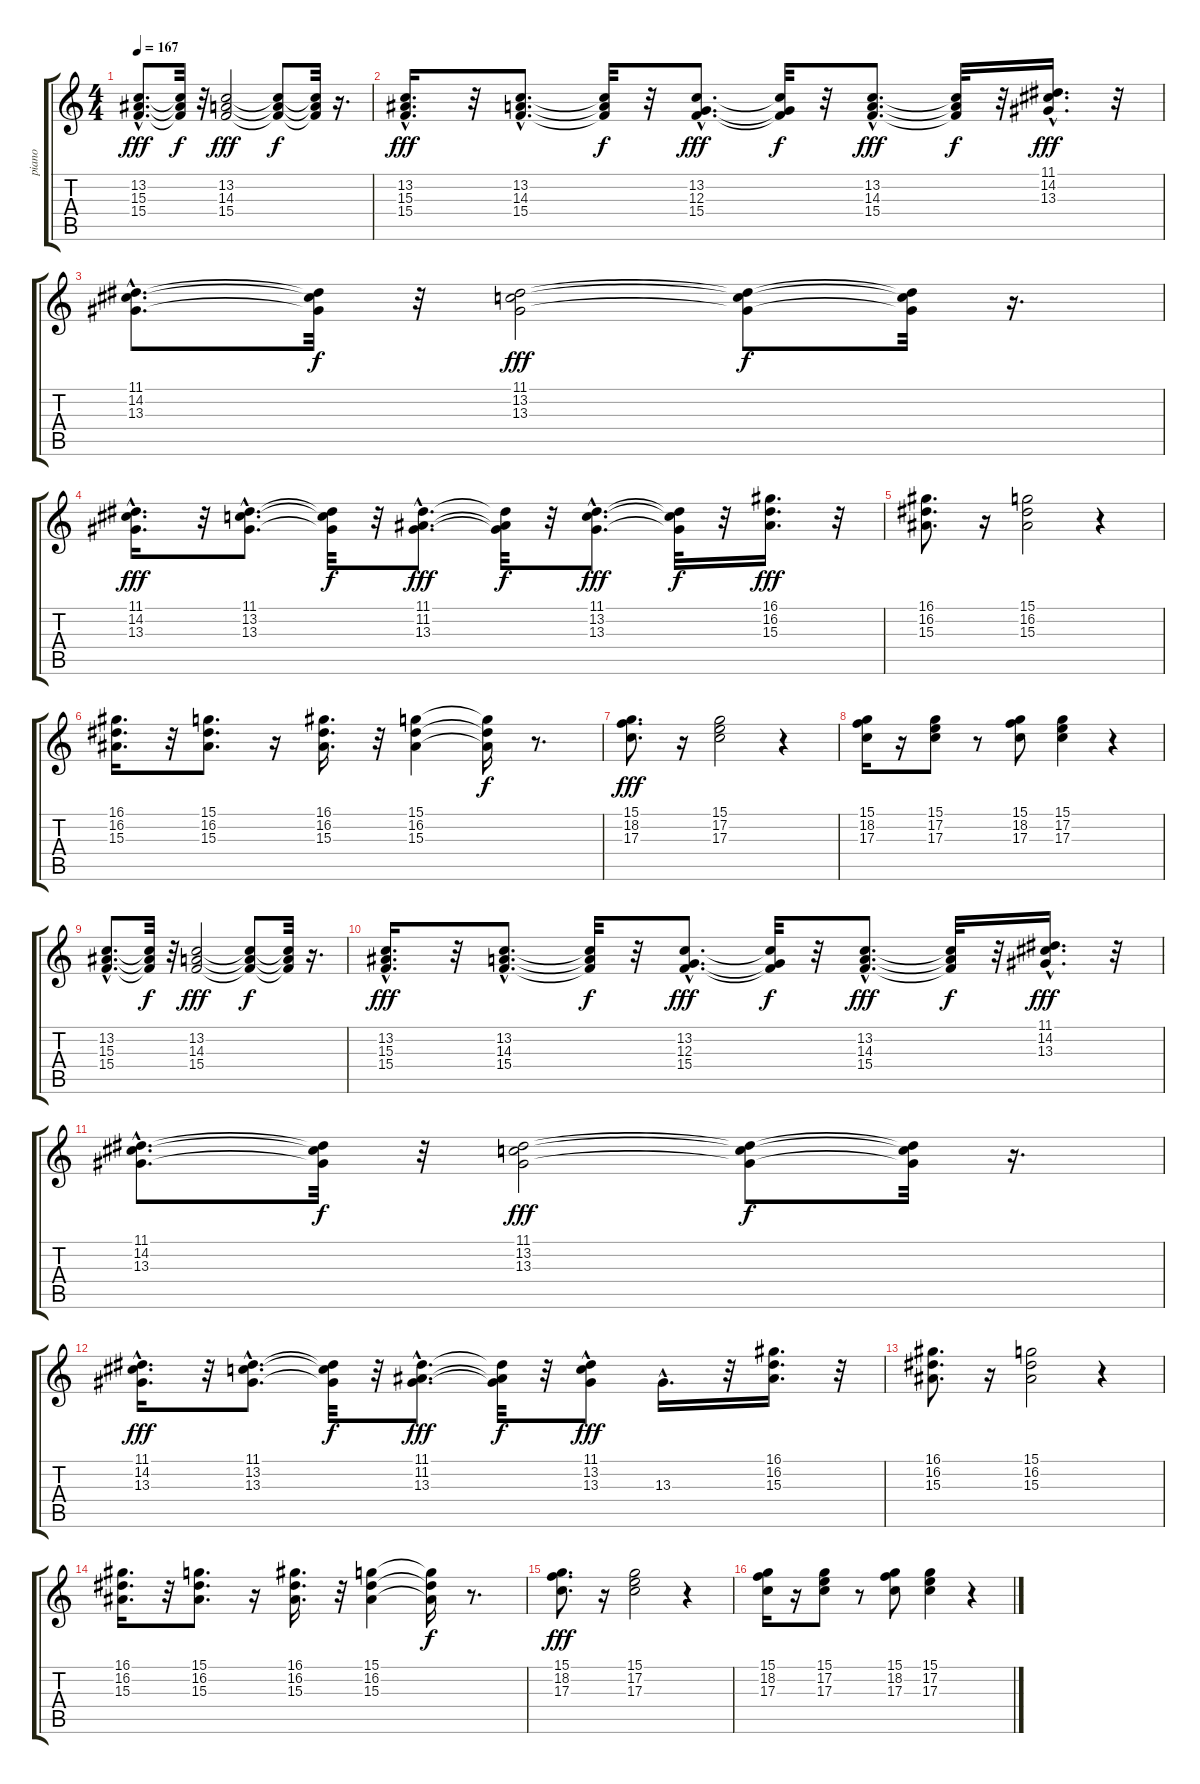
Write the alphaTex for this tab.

\track ("piano" "piano") {instrument brightacousticpiano}
\staff {score tabs}
\tuning (E4 B3 G3 D3 A2 E2) {hide}
\ts (4 4)
\tempo 167
\clef g2
\ks c
(13.2{hac} 15.3{hac} 15.4{hac}).8{d dy fff} (13.2{t} 15.3{t} 15.4{t}).32{dy f} r.32 (13.2 14.3 15.4).2{dy fff} (13.2{t} 14.3{t} 15.4{t}).8{dy f} (13.2{t} 14.3{t} 15.4{t}).32 r.16{d} |
(13.2{hac} 15.3{hac} 15.4{hac}).16{d dy fff} r.32 (13.2{hac} 14.3{hac} 15.4{hac}).8{d} (13.2{t} 14.3{t} 15.4{t}).32{dy f} r.32 (13.2{hac} 12.3{hac} 15.4{hac}).8{d dy fff} (13.2{t} 12.3{t} 15.4{t}).32{dy f} r.32 (13.2{hac} 14.3{hac} 15.4{hac}).8{d dy fff} (13.2{t} 14.3{t} 15.4{t}).32{dy f} r.32 (11.1{hac} 14.2{hac} 13.3{hac}).16{d dy fff} r.32 |
(11.1{hac} 14.2{hac} 13.3{hac}).8{d} (11.1{t} 14.2{t} 13.3{t}).32{dy f} r.32 (11.1 13.2 13.3).2{dy fff} (11.1{t} 13.2{t} 13.3{t}).8{dy f} (11.1{t} 13.2{t} 13.3{t}).32 r.16{d} |
(11.1{hac} 14.2{hac} 13.3{hac}).16{d dy fff} r.32 (11.1{hac} 13.2{hac} 13.3{hac}).8{d} (11.1{t} 13.2{t} 13.3{t}).32{dy f} r.32 (11.1{hac} 11.2{hac} 13.3{hac}).8{d dy fff} (11.1{t} 11.2{t} 13.3{t}).32{dy f} r.32 (11.1{hac} 13.2{hac} 13.3{hac}).8{d dy fff} (11.1{t} 13.2{t} 13.3{t}).32{dy f} r.32 (16.1 16.2 15.3).16{d dy fff} r.32 |
(16.1 16.2 15.3).8{d} r.16 (15.1 16.2 15.3).2 r.4 |
(16.1 16.2 15.3).16{d} r.32 (15.1 16.2 15.3).8{d} r.16 (16.1 16.2 15.3).16{d} r.32 (15.1 16.2 15.3).4 (15.1{t} 16.2{t} 15.3{t}).16{dy f} r.8{d} |
(15.1 18.2 17.3).8{d dy fff} r.16 (15.1 17.2 17.3).2 r.4 |
(15.1 18.2 17.3).16 r.16 (15.1 17.2 17.3).8 r.8 (15.1 18.2 17.3).8 (15.1 17.2 17.3).4 r.4 |
(13.2{hac} 15.3{hac} 15.4{hac}).8{d} (13.2{t} 15.3{t} 15.4{t}).32{dy f} r.32 (13.2 14.3 15.4).2{dy fff} (13.2{t} 14.3{t} 15.4{t}).8{dy f} (13.2{t} 14.3{t} 15.4{t}).32 r.16{d} |
(13.2{hac} 15.3{hac} 15.4{hac}).16{d dy fff} r.32 (13.2{hac} 14.3{hac} 15.4{hac}).8{d} (13.2{t} 14.3{t} 15.4{t}).32{dy f} r.32 (13.2{hac} 12.3{hac} 15.4{hac}).8{d dy fff} (13.2{t} 12.3{t} 15.4{t}).32{dy f} r.32 (13.2{hac} 14.3{hac} 15.4{hac}).8{d dy fff} (13.2{t} 14.3{t} 15.4{t}).32{dy f} r.32 (11.1{hac} 14.2{hac} 13.3{hac}).16{d dy fff} r.32 |
(11.1{hac} 14.2{hac} 13.3{hac}).8{d} (11.1{t} 14.2{t} 13.3{t}).32{dy f} r.32 (11.1 13.2 13.3).2{dy fff} (11.1{t} 13.2{t} 13.3{t}).8{dy f} (11.1{t} 13.2{t} 13.3{t}).32 r.16{d} |
(11.1{hac} 14.2{hac} 13.3{hac}).16{d dy fff} r.32 (11.1{hac} 13.2{hac} 13.3{hac}).8{d} (11.1{t} 13.2{t} 13.3{t}).32{dy f} r.32 (11.1{hac} 11.2{hac} 13.3{hac}).8{d dy fff} (11.1{t} 11.2{t} 13.3{t}).32{dy f} r.32 (11.1{hac} 13.2{hac} 13.3).8{dy fff} 13.3{hac}.16{d} r.32 (16.1 16.2 15.3).16{d} r.32 |
(16.1 16.2 15.3).8{d} r.16 (15.1 16.2 15.3).2 r.4 |
(16.1 16.2 15.3).16{d} r.32 (15.1 16.2 15.3).8{d} r.16 (16.1 16.2 15.3).16{d} r.32 (15.1 16.2 15.3).4 (15.1{t} 16.2{t} 15.3{t}).16{dy f} r.8{d} |
(15.1 18.2 17.3).8{d dy fff} r.16 (15.1 17.2 17.3).2 r.4 |
(15.1 18.2 17.3).16 r.16 (15.1 17.2 17.3).8 r.8 (15.1 18.2 17.3).8 (15.1 17.2 17.3).4 r.4
